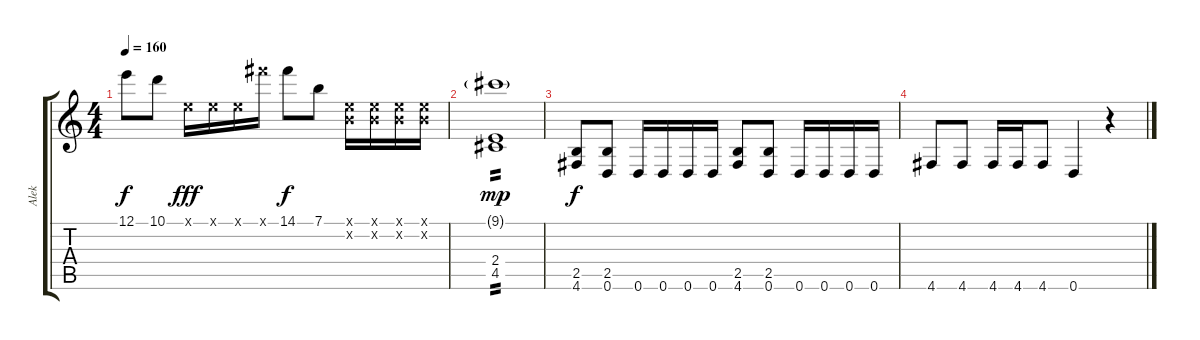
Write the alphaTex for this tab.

\track ("Alek" "Alek") {instrument overdrivenguitar}
\staff {score tabs}
\tuning (E4 B3 G3 D3 A2 D2) {hide}
\ts (4 4)
\tempo 160
\clef g2
\ks c
12.1.8{dy f} 10.1.8 0.1{x}.16{dy fff} 0.1{x}.16 0.1{x}.16 14.1{x}.16 14.1.8{dy f} 7.1.8 (0.1{x} 0.2{x}).16 (0.1{x} 0.2{x}).16 (0.1{x} 0.2{x}).16 (0.1{x} 0.2{x}).16 |
(9.1{g} 2.4 4.5).1{tp 2 dy mp} |
(2.5 4.6).8{dy f} (2.5 0.6).8 0.6.16 0.6.16 0.6.16 0.6.16 (2.5 4.6).8 (2.5 0.6).8 0.6.16 0.6.16 0.6.16 0.6.16 |
4.6.8 4.6.8 4.6.16 4.6.16 4.6.8 0.6.4 r.4
